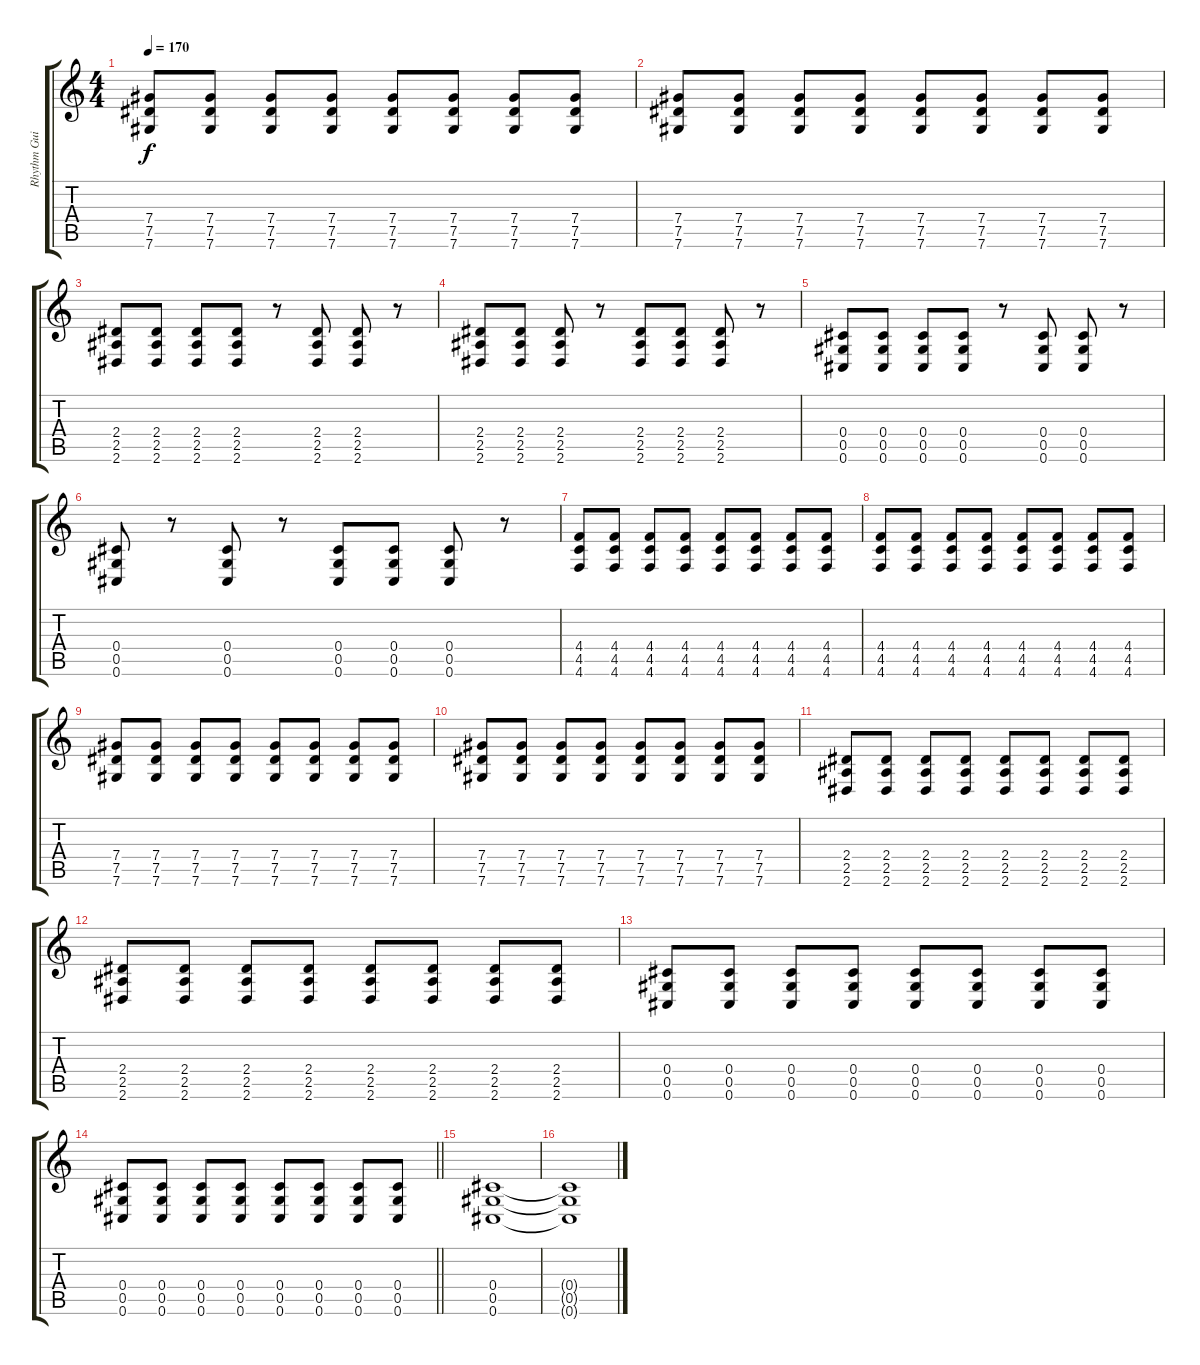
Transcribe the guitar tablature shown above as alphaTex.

\track ("Rhythm Guitar" "Rhythm Gui") {instrument distortionguitar}
\staff {score tabs}
\tuning (Eb4 Bb3 Gb3 Db3 Ab2 Db2) {hide}
\ts (4 4)
\tempo 170
\clef g2
\ks c
(7.4 7.5 7.6).8{dy f} (7.4 7.5 7.6).8 (7.4 7.5 7.6).8 (7.4 7.5 7.6).8 (7.4 7.5 7.6).8 (7.4 7.5 7.6).8 (7.4 7.5 7.6).8 (7.4 7.5 7.6).8 |
(7.4 7.5 7.6).8 (7.4 7.5 7.6).8 (7.4 7.5 7.6).8 (7.4 7.5 7.6).8 (7.4 7.5 7.6).8 (7.4 7.5 7.6).8 (7.4 7.5 7.6).8 (7.4 7.5 7.6).8 |
(2.4 2.5 2.6).8 (2.4 2.5 2.6).8 (2.4 2.5 2.6).8 (2.4 2.5 2.6).8 r.8 (2.4 2.5 2.6).8 (2.4 2.5 2.6).8 r.8 |
(2.4 2.5 2.6).8 (2.4 2.5 2.6).8 (2.4 2.5 2.6).8 r.8 (2.4 2.5 2.6).8 (2.4 2.5 2.6).8 (2.4 2.5 2.6).8 r.8 |
(0.4 0.5 0.6).8 (0.4 0.5 0.6).8 (0.4 0.5 0.6).8 (0.4 0.5 0.6).8 r.8 (0.4 0.5 0.6).8 (0.4 0.5 0.6).8 r.8 |
(0.4 0.5 0.6).8 r.8 (0.4 0.5 0.6).8 r.8 (0.4 0.5 0.6).8 (0.4 0.5 0.6).8 (0.4 0.5 0.6).8 r.8 |
(4.4 4.5 4.6).8 (4.4 4.5 4.6).8 (4.4 4.5 4.6).8 (4.4 4.5 4.6).8 (4.4 4.5 4.6).8 (4.4 4.5 4.6).8 (4.4 4.5 4.6).8 (4.4 4.5 4.6).8 |
(4.4 4.5 4.6).8 (4.4 4.5 4.6).8 (4.4 4.5 4.6).8 (4.4 4.5 4.6).8 (4.4 4.5 4.6).8 (4.4 4.5 4.6).8 (4.4 4.5 4.6).8 (4.4 4.5 4.6).8 |
(7.4 7.5 7.6).8 (7.4 7.5 7.6).8 (7.4 7.5 7.6).8 (7.4 7.5 7.6).8 (7.4 7.5 7.6).8 (7.4 7.5 7.6).8 (7.4 7.5 7.6).8 (7.4 7.5 7.6).8 |
(7.4 7.5 7.6).8 (7.4 7.5 7.6).8 (7.4 7.5 7.6).8 (7.4 7.5 7.6).8 (7.4 7.5 7.6).8 (7.4 7.5 7.6).8 (7.4 7.5 7.6).8 (7.4 7.5 7.6).8 |
(2.4 2.5 2.6).8 (2.4 2.5 2.6).8 (2.4 2.5 2.6).8 (2.4 2.5 2.6).8 (2.4 2.5 2.6).8 (2.4 2.5 2.6).8 (2.4 2.5 2.6).8 (2.4 2.5 2.6).8 |
(2.4 2.5 2.6).8 (2.4 2.5 2.6).8 (2.4 2.5 2.6).8 (2.4 2.5 2.6).8 (2.4 2.5 2.6).8 (2.4 2.5 2.6).8 (2.4 2.5 2.6).8 (2.4 2.5 2.6).8 |
(0.4 0.5 0.6).8 (0.4 0.5 0.6).8 (0.4 0.5 0.6).8 (0.4 0.5 0.6).8 (0.4 0.5 0.6).8 (0.4 0.5 0.6).8 (0.4 0.5 0.6).8 (0.4 0.5 0.6).8 |
\barLineRight lightlight
(0.4 0.5 0.6).8 (0.4 0.5 0.6).8 (0.4 0.5 0.6).8 (0.4 0.5 0.6).8 (0.4 0.5 0.6).8 (0.4 0.5 0.6).8 (0.4 0.5 0.6).8 (0.4 0.5 0.6).8 |
(0.4 0.5 0.6).1 |
(0.4{t} 0.5{t} 0.6{t}).1
